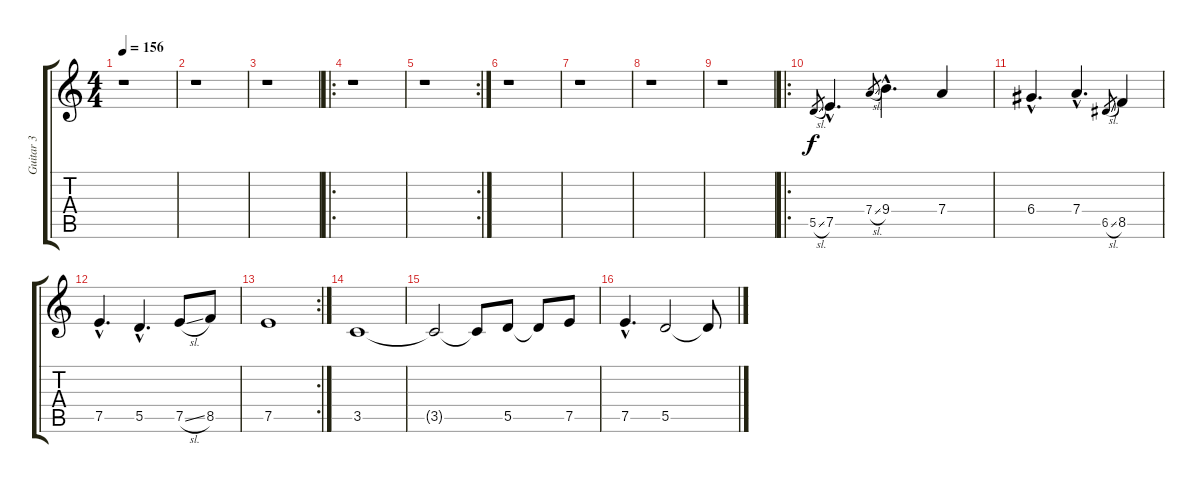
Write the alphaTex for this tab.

\track ("Guitar 3" "Guitar 3") {instrument distortionguitar}
\staff {score tabs}
\tuning (E4 B3 G3 D3 A2 E2) {hide}
\ts (4 4)
\tempo 156
\clef g2
\ks c
r.1{dy f} |
r.1 |
r.1 |
\ro
r.1 |
\rc 2
r.1 |
r.1 |
r.1 |
r.1 |
r.1 |
\ro
5.5{sl}.8{gr} 7.5{hac}.4{d} 7.4{sl}.8{gr} 9.4{hac}.4{d} 7.4.4 |
6.4{hac}.4{d} 7.4{hac}.4{d} 6.5{sl}.8{gr} 8.5.4 |
7.5{hac}.4{d} 5.5{hac}.4{d} 7.5{sl}.8 8.5.8 |
\rc 2
7.5.1 |
3.5.1 |
3.5{t}.2 3.5{t}.8 5.5.8 5.5{t}.8 7.5.8 |
7.5{hac}.4{d} 5.5.2 5.5{t}.8
